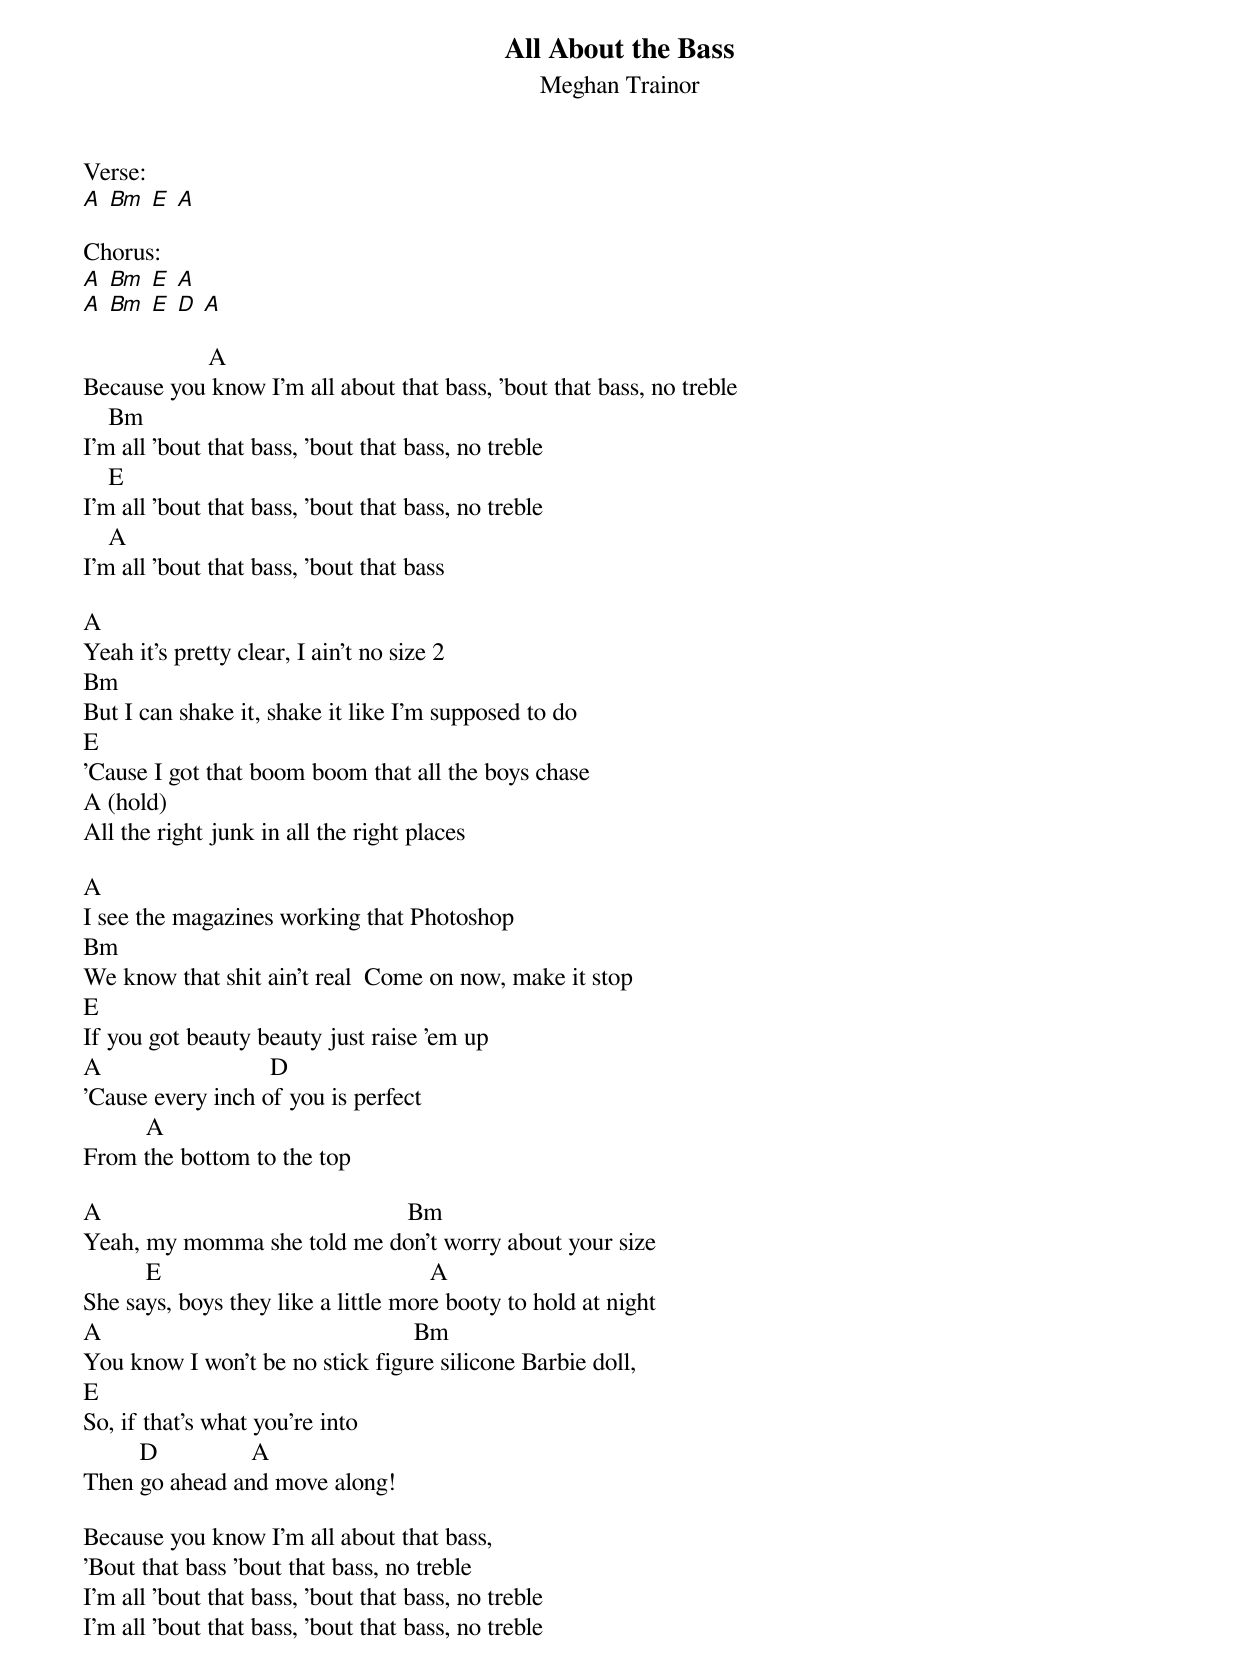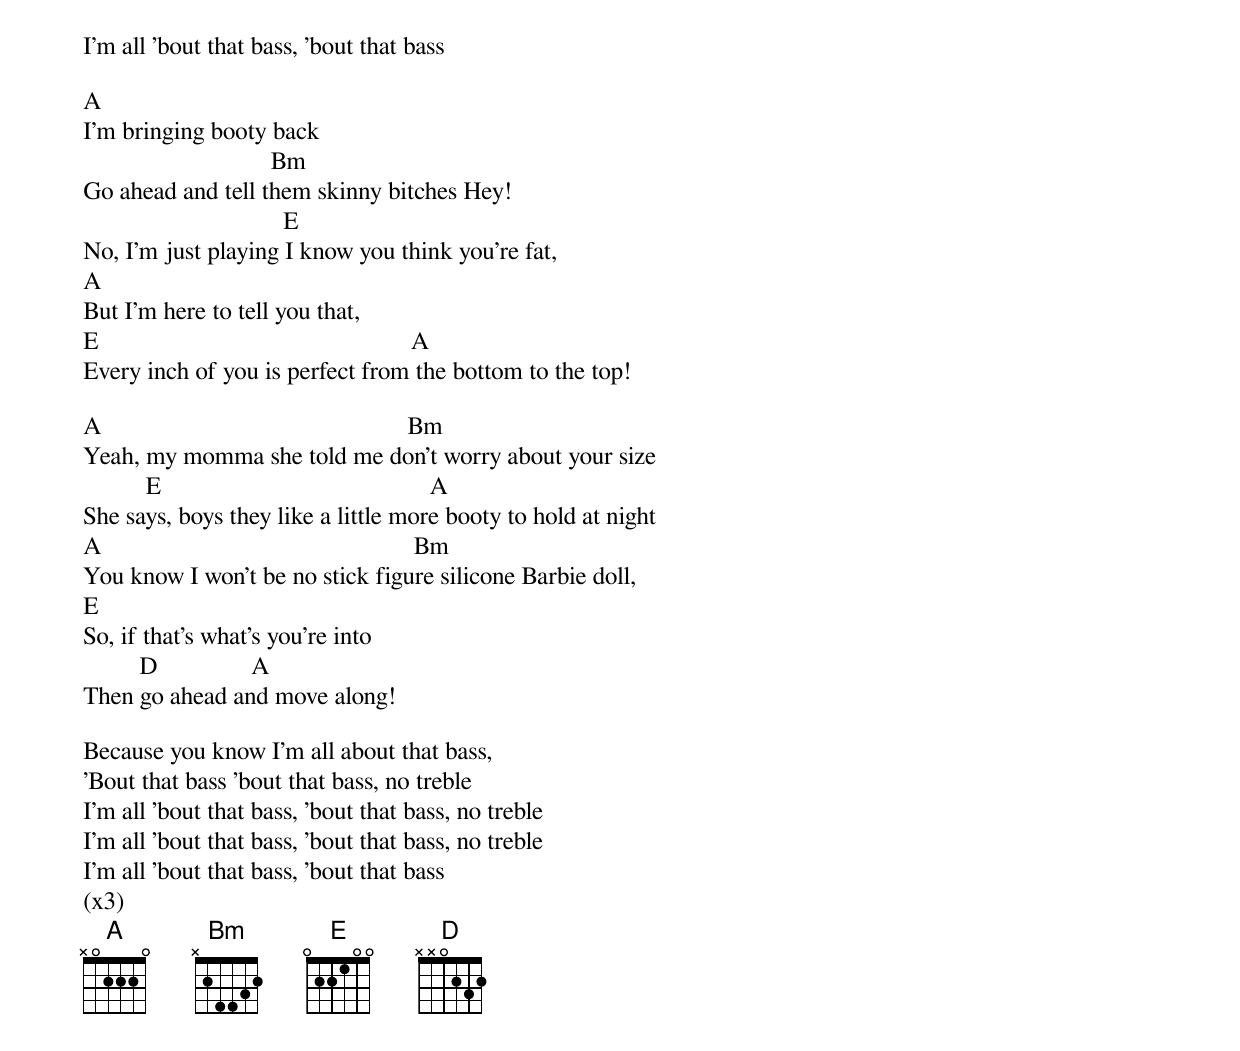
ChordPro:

{t: All About the Bass}
{st: Meghan Trainor}

Verse:
[A] [Bm] [E] [A]

Chorus:
[A] [Bm] [E] [A]
[A] [Bm] [E] [D] [A]

                    A
Because you know I'm all about that bass, 'bout that bass, no treble
    Bm
I'm all 'bout that bass, 'bout that bass, no treble
    E
I'm all 'bout that bass, 'bout that bass, no treble
    A
I'm all 'bout that bass, 'bout that bass

A
Yeah it's pretty clear, I ain't no size 2
Bm
But I can shake it, shake it like I'm supposed to do
E
'Cause I got that boom boom that all the boys chase
A (hold)
All the right junk in all the right places

A
I see the magazines working that Photoshop
Bm
We know that shit ain't real  Come on now, make it stop
E
If you got beauty beauty just raise 'em up
A                           D
'Cause every inch of you is perfect
          A
From the bottom to the top

A                                                 Bm
Yeah, my momma she told me don't worry about your size
          E                                           A
She says, boys they like a little more booty to hold at night
A                                                  Bm
You know I won't be no stick figure silicone Barbie doll,
E
So, if that's what you're into
         D               A
Then go ahead and move along!

Because you know I'm all about that bass,
'Bout that bass 'bout that bass, no treble
I'm all 'bout that bass, 'bout that bass, no treble
I'm all 'bout that bass, 'bout that bass, no treble
I'm all 'bout that bass, 'bout that bass

A
I'm bringing booty back
                              Bm
Go ahead and tell them skinny bitches Hey!
                                E
No, I'm just playing I know you think you're fat,
A
But I'm here to tell you that,
E                                                  A
Every inch of you is perfect from the bottom to the top!

A                                                 Bm
Yeah, my momma she told me don't worry about your size
          E                                           A
She says, boys they like a little more booty to hold at night
A                                                  Bm
You know I won't be no stick figure silicone Barbie doll,
E
So, if that's what's you're into
         D               A
Then go ahead and move along!

Because you know I'm all about that bass,
'Bout that bass 'bout that bass, no treble
I'm all 'bout that bass, 'bout that bass, no treble
I'm all 'bout that bass, 'bout that bass, no treble
I'm all 'bout that bass, 'bout that bass
(x3)
